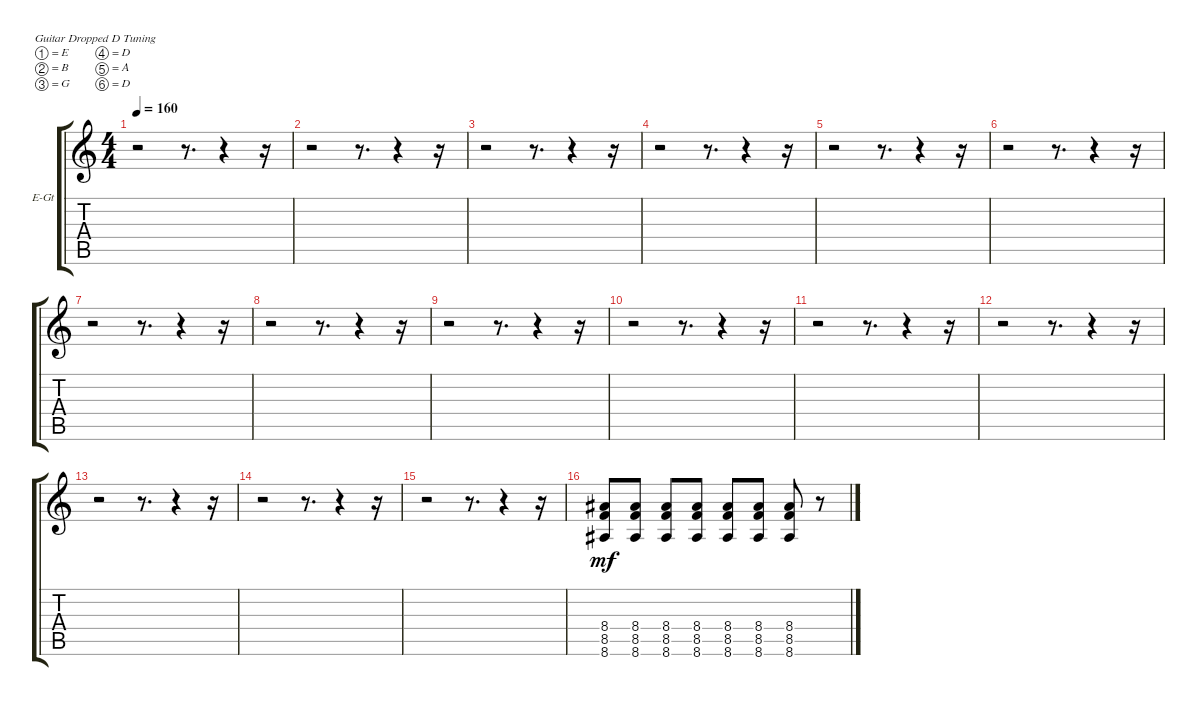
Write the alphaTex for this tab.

\bracketExtendMode groupsimilarinstruments
\firstSystemTrackNameOrientation horizontal
\otherSystemsTrackNameOrientation horizontal
\track ("Rythym Guitar" "E-Gt") {instrument electricguitarclean}
\staff {score tabs}
\tuning (E4 B3 G3 D3 A2 D2)
\ts (4 4)
\tempo 160
\clef g2
\ks c
r.2{dy mf} r.8{d} r.4 r.16 |
r.2 r.8{d} r.4 r.16 |
r.2 r.8{d} r.4 r.16 |
r.2 r.8{d} r.4 r.16 |
r.2 r.8{d} r.4 r.16 |
r.2 r.8{d} r.4 r.16 |
r.2 r.8{d} r.4 r.16 |
r.2 r.8{d} r.4 r.16 |
r.2 r.8{d} r.4 r.16 |
r.2 r.8{d} r.4 r.16 |
r.2 r.8{d} r.4 r.16 |
r.2 r.8{d} r.4 r.16 |
r.2 r.8{d} r.4 r.16 |
r.2 r.8{d} r.4 r.16 |
r.2 r.8{d} r.4 r.16 |
(8.5 8.4 8.6).8 (8.5 8.4 8.6).8 (8.5 8.4 8.6).8 (8.5 8.4 8.6).8 (8.5 8.4 8.6).8 (8.5 8.4 8.6).8 (8.5 8.4 8.6).8 r.8
